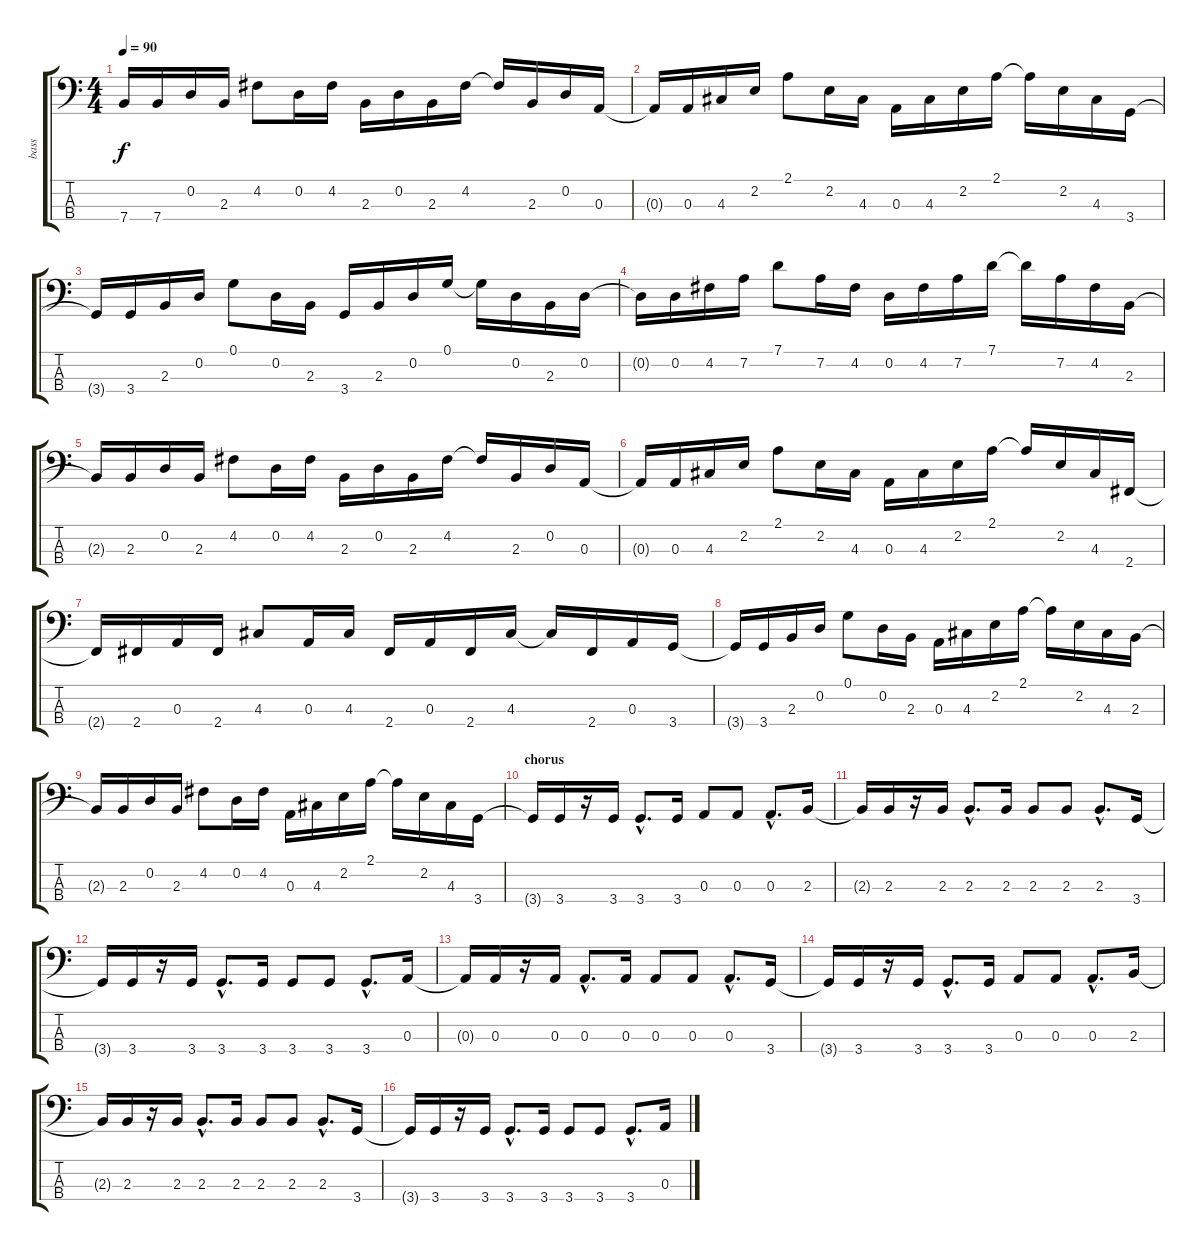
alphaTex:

\track ("bass" "bass") {instrument electricbassfinger}
\staff {score tabs}
\tuning (G2 D2 A1 E1) {hide}
\ts (4 4)
\tempo 90
\clef f4
\ks c
7.4{t}.16{dy f} 7.4.16 0.2.16 2.3.16 4.2.8 0.2.16 4.2.16 2.3.16 0.2.16 2.3.16 4.2.16 4.2{t}.16 2.3.16 0.2.16 0.3.16 |
0.3{t}.16 0.3.16 4.3.16 2.2.16 2.1.8 2.2.16 4.3.16 0.3.16 4.3.16 2.2.16 2.1.16 2.1{t}.16 2.2.16 4.3.16 3.4.16 |
3.4{t}.16 3.4.16 2.3.16 0.2.16 0.1.8 0.2.16 2.3.16 3.4.16 2.3.16 0.2.16 0.1.16 0.1{t}.16 0.2.16 2.3.16 0.2.16 |
0.2{t}.16 0.2.16 4.2.16 7.2.16 7.1.8 7.2.16 4.2.16 0.2.16 4.2.16 7.2.16 7.1.16 7.1{t}.16 7.2.16 4.2.16 2.3.16 |
2.3{t}.16 2.3.16 0.2.16 2.3.16 4.2.8 0.2.16 4.2.16 2.3.16 0.2.16 2.3.16 4.2.16 4.2{t}.16 2.3.16 0.2.16 0.3.16 |
0.3{t}.16 0.3.16 4.3.16 2.2.16 2.1.8 2.2.16 4.3.16 0.3.16 4.3.16 2.2.16 2.1.16 2.1{t}.16 2.2.16 4.3.16 2.4.16 |
2.4{t}.16 2.4.16 0.3.16 2.4.16 4.3.8 0.3.16 4.3.16 2.4.16 0.3.16 2.4.16 4.3.16 4.3{t}.16 2.4.16 0.3.16 3.4.16 |
3.4{t}.16 3.4.16 2.3.16 0.2.16 0.1.8 0.2.16 2.3.16 0.3.16 4.3.16 2.2.16 2.1.16 2.1{t}.16 2.2.16 4.3.16 2.3.16 |
2.3{t}.16 2.3.16 0.2.16 2.3.16 4.2.8 0.2.16 4.2.16 0.3.16 4.3.16 2.2.16 2.1.16 2.1{t}.16 2.2.16 4.3.16 3.4.16 |
\section ("" "chorus")
3.4{t}.16 3.4.16 r.16 3.4.16 3.4{hac}.8{d} 3.4.16 0.3.8 0.3.8 0.3{hac}.8{d} 2.3.16 |
2.3{t}.16 2.3.16 r.16 2.3.16 2.3{hac}.8{d} 2.3.16 2.3.8 2.3.8 2.3{hac}.8{d} 3.4.16 |
\section ("" "")
3.4{t}.16 3.4.16 r.16 3.4.16 3.4{hac}.8{d} 3.4.16 3.4.8 3.4.8 3.4{hac}.8{d} 0.3.16 |
0.3{t}.16 0.3.16 r.16 0.3.16 0.3{hac}.8{d} 0.3.16 0.3.8 0.3.8 0.3{hac}.8{d} 3.4.16 |
3.4{t}.16 3.4.16 r.16 3.4.16 3.4{hac}.8{d} 3.4.16 0.3.8 0.3.8 0.3{hac}.8{d} 2.3.16 |
2.3{t}.16 2.3.16 r.16 2.3.16 2.3{hac}.8{d} 2.3.16 2.3.8 2.3.8 2.3{hac}.8{d} 3.4.16 |
3.4{t}.16 3.4.16 r.16 3.4.16 3.4{hac}.8{d} 3.4.16 3.4.8 3.4.8 3.4{hac}.8{d} 0.3.16
